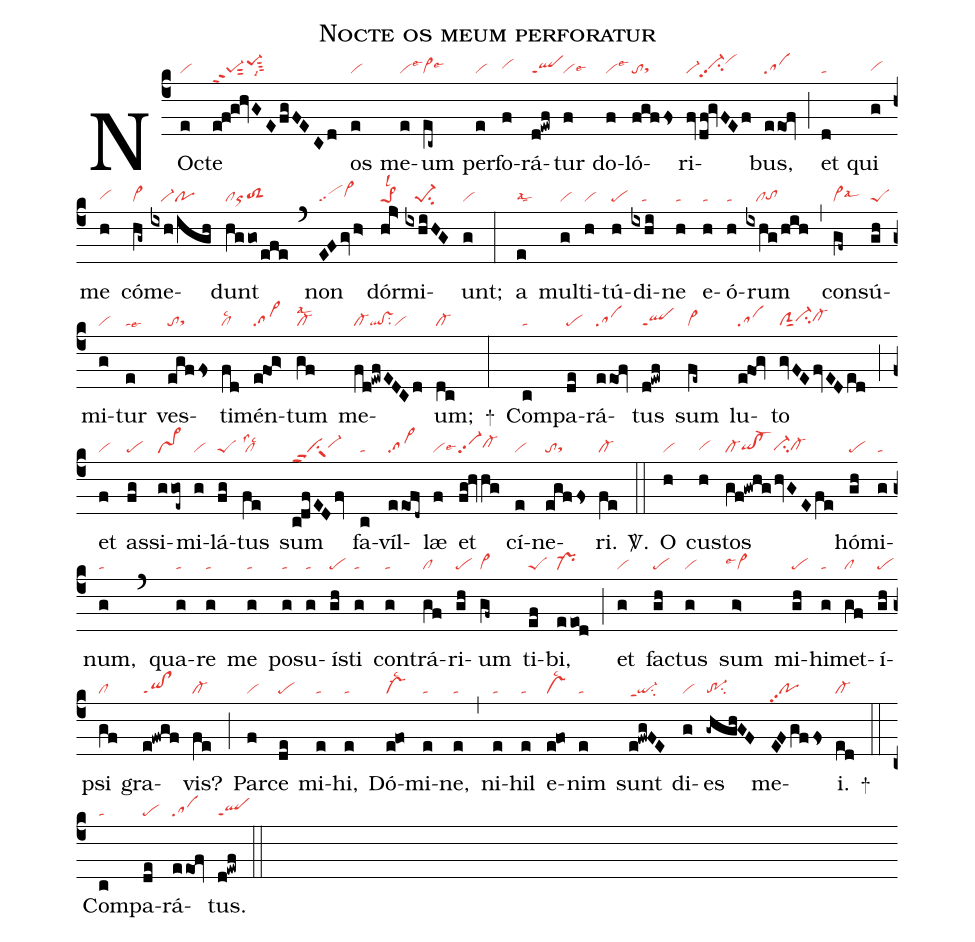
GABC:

name: Nocte os meum perforatur;
nabc-lines:1;
%%
(c4)
NO(e|vi)cte(e!f!g!hvGEfgFECd|pe-1ppt2sut2pe-1hisut3lsi8) os(e|vi) me(e|vilse3)um(ec~|vi>lse6) per(e|vi)fo(f|vihh)rá(d!ewf|qlppt1)tur(f|vilse6) do(f|vilse3)ló(fgffs|tosthg)ri(fvdf!gvFEf|vi-vi-hhpp2su2vihj)bus,(eeOf|sa) (;)
et(d|ta) qui(g|vihg) me(h|vihg) có(hg~|vi>)me(ixh/igh|///vi-po)dunt(hggo/efe|clortoS2hg) (`)
non(EFgvh>|scvi>hh) dór(hj>|pe>1lsl2)mi(ixhiHG|///pe-1su2)unt;(g|vi) (:)
a(e|talsal2) mul(g|vi)ti(h|vi)tú(h|pe)di(ixhi|///ta)ne(h|ta) e(h|ta)ó(h|ta)rum(ixhg/hih|///cltohg) (,)
con(gf~|vi>lsal6)sú(gh|peS)mi(g|vi)tur(e|talse6) ves(egffs|tosthg)ti(fd|cllsc2)mén(efOg>|sa>)tum(gf|cl-lsal2) me(fd!ewfEDCd|cl-ql!vssu2vi)um;(dc|cl-) +(:)
Com(c|ta)pa(de|pe)rá(eeOf|sa)tus(d!ewf|qlppt1) sum(fe~|vi>) lu(efOg|sa)to(gvFEfvEDed|clSsut1ci-hhcl-hh) (;)
et(f|vi) as(fg|pe)si(ggoe~|vs>)mi(g|vi)lá(fg|peS)tus(fe|cllss2lsc2) sum(c!dfEDfv|vippu2su1suw1vi-hh) fa(c|ta)víl(eeofd~|sa>)læ(f|vilse6) et(fg!hvhg|vi-pp2cl-hh) cí(e|vi)ne(egffs|tosthg)ri.(fe|cl-) <sp>V/</sp>.(::)
O(h|vi) cus(h|vihg)tos(gf!gwhg/hvGEfe|cl-qihg!cl-hgci-hgcl-hg) hó(gh|pe)mi(g|ta)num,(g|ta) (`)
qua(g|ta)re(g|ta) me(g|ta) po(g|ta)su(g|ta)í(gh|pe)sti(g|ta) con(g|ta)trá(gf|cl)ri(gh|pe)um(gf~|vi>) ti(ef|peS)bi,(eeod|pr-) (;)
et(g|vi) fac(gh|pe)tus(g|vi) sum(g>|``vi>lse4) mi(gh|pe)hi(g|ta)met(gf|cl)í(gh|pe)psi(gf|cl) gra(e!fwgf|qi!clppt1)vis?(fe|cl-) (;)
Par(f|vi)ce(de|pe) mi(e|ta)hi,(e|ta) Dó(e!fo|vs-lsc2)mi(e|ta)ne,(e|ta) (,)
ni(e|ta)hil(e|ta) e(e!fo|vslsc2)nim(e|ta) sunt(e!fwg!FE|qi-ppt1su2) di(g|vi)es(-ghgh!GF|tr-1su2) me(EFgffs|popp2)i.(ed|cl-) +(::)
Com(c|ta)pa(de|pe)rá(eeOf|sa)tus.(d!ewf|qlppt1) (::)
